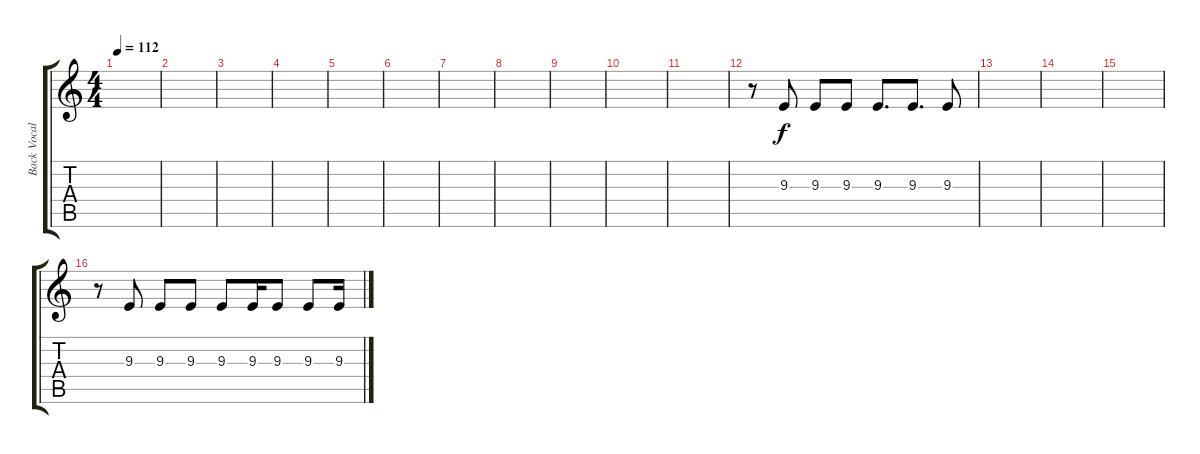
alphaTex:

\track ("Back Vocal" "Back Vocal") {instrument clarinet}
\staff {score tabs}
\tuning (E4 B3 G3 D3 A2 E2) {hide}
\ts (4 4)
\tempo 112
\clef g2
\ks c
|
|
|
|
|
|
|
|
|
|
|
r.8 9.3.8 9.3.8 9.3.8 9.3.8{d} 9.3.8{d} 9.3.8 |
|
|
|
r.8 9.3.8 9.3.8 9.3.8 9.3.8 9.3.16 9.3.8 9.3.8 9.3.16
